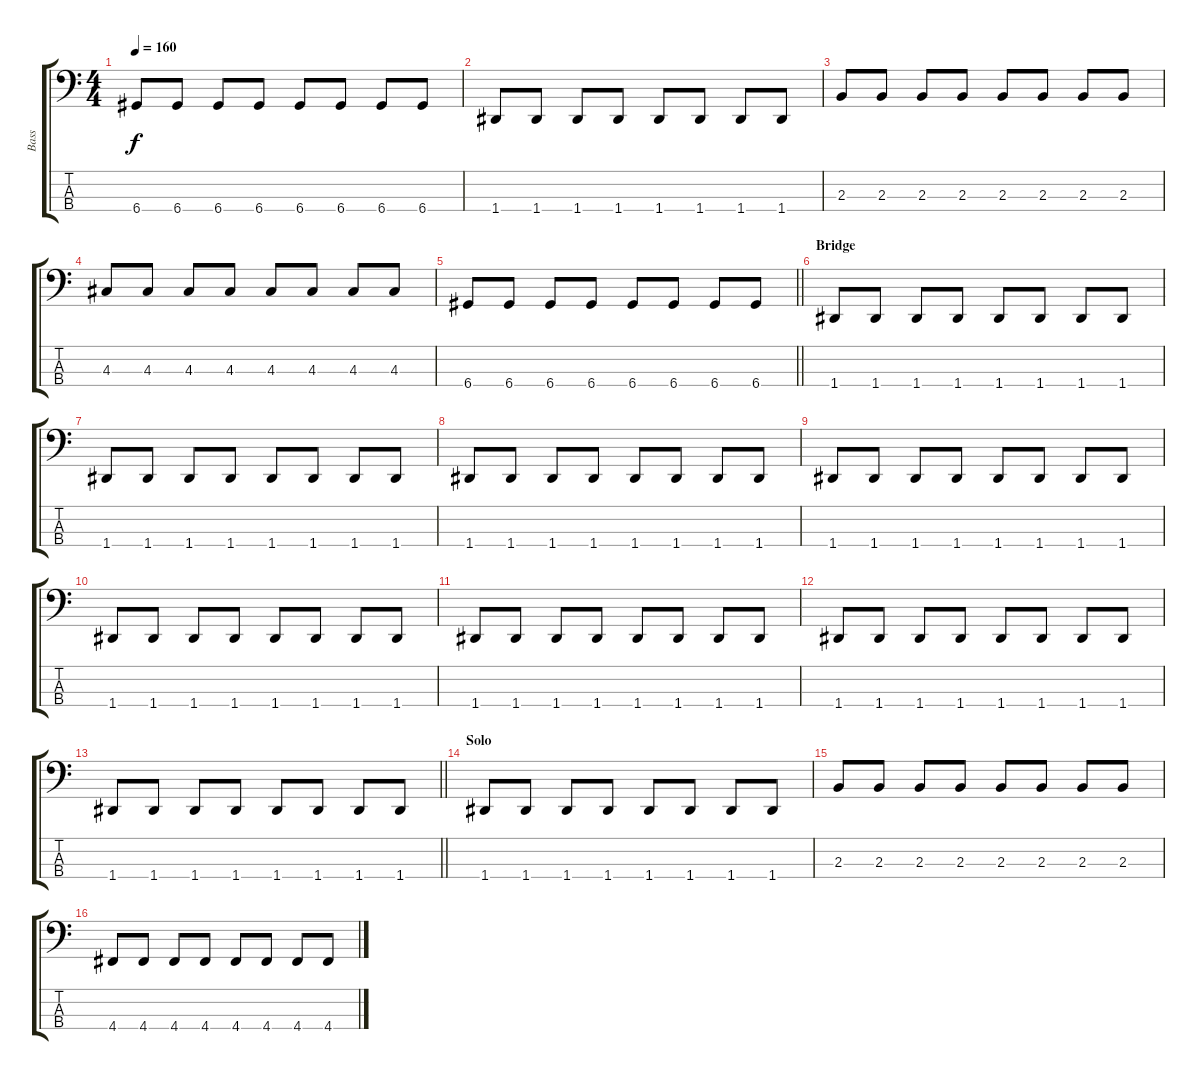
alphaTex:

\track ("Bass" "Bass") {instrument electricbassfinger}
\staff {score tabs}
\tuning (G2 D2 A1 D1) {hide}
\ts (4 4)
\tempo 160
\clef f4
\ks c
6.4.8{dy f} 6.4.8 6.4.8 6.4.8 6.4.8 6.4.8 6.4.8 6.4.8 |
1.4.8 1.4.8 1.4.8 1.4.8 1.4.8 1.4.8 1.4.8 1.4.8 |
2.3.8 2.3.8 2.3.8 2.3.8 2.3.8 2.3.8 2.3.8 2.3.8 |
4.3.8 4.3.8 4.3.8 4.3.8 4.3.8 4.3.8 4.3.8 4.3.8 |
\barLineRight lightlight
6.4.8 6.4.8 6.4.8 6.4.8 6.4.8 6.4.8 6.4.8 6.4.8 |
\section ("" "Bridge")
1.4.8 1.4.8 1.4.8 1.4.8 1.4.8 1.4.8 1.4.8 1.4.8 |
1.4.8 1.4.8 1.4.8 1.4.8 1.4.8 1.4.8 1.4.8 1.4.8 |
1.4.8 1.4.8 1.4.8 1.4.8 1.4.8 1.4.8 1.4.8 1.4.8 |
1.4.8 1.4.8 1.4.8 1.4.8 1.4.8 1.4.8 1.4.8 1.4.8 |
1.4.8 1.4.8 1.4.8 1.4.8 1.4.8 1.4.8 1.4.8 1.4.8 |
1.4.8 1.4.8 1.4.8 1.4.8 1.4.8 1.4.8 1.4.8 1.4.8 |
1.4.8 1.4.8 1.4.8 1.4.8 1.4.8 1.4.8 1.4.8 1.4.8 |
\barLineRight lightlight
1.4.8 1.4.8 1.4.8 1.4.8 1.4.8 1.4.8 1.4.8 1.4.8 |
\section ("" "Solo")
1.4.8 1.4.8 1.4.8 1.4.8 1.4.8 1.4.8 1.4.8 1.4.8 |
2.3.8 2.3.8 2.3.8 2.3.8 2.3.8 2.3.8 2.3.8 2.3.8 |
4.4.8 4.4.8 4.4.8 4.4.8 4.4.8 4.4.8 4.4.8 4.4.8
